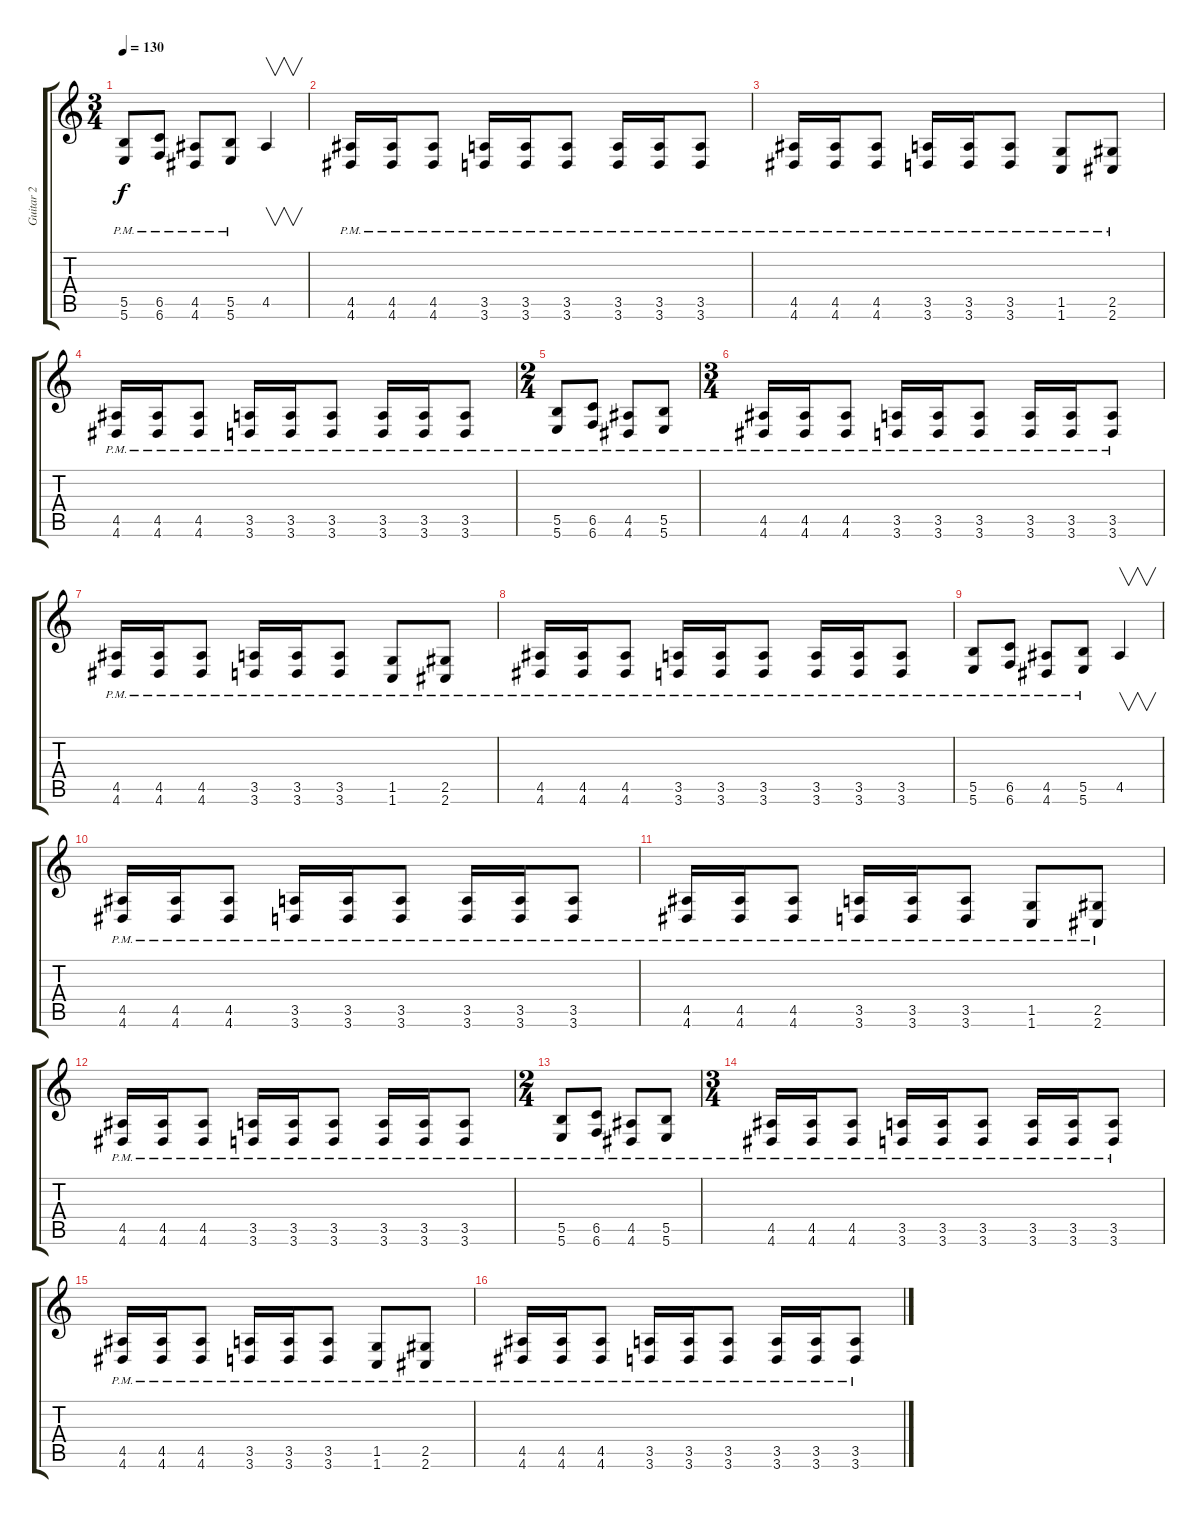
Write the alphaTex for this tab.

\track ("Guitar 2" "Guitar 2") {instrument distortionguitar}
\staff {score tabs}
\tuning (Db4 Ab3 E3 B2 Gb2 B1) {hide}
\ts (3 4)
\tempo 130
\clef g2
\ks c
(5.5{pm} 5.6{pm}).8{dy f} (6.5{pm} 6.6{pm}).8 (4.5{pm} 4.6{pm}).8 (5.5{pm} 5.6{pm}).8 4.5.4{v instrument guitarharmonics} |
(4.5{pm} 4.6{pm}).16{instrument distortionguitar} (4.5{pm} 4.6{pm}).16 (4.5{pm} 4.6{pm}).8 (3.5{pm} 3.6{pm}).16 (3.5{pm} 3.6{pm}).16 (3.5{pm} 3.6{pm}).8 (3.5{pm} 3.6{pm}).16 (3.5{pm} 3.6{pm}).16 (3.5{pm} 3.6{pm}).8 |
(4.5{pm} 4.6{pm}).16 (4.5{pm} 4.6{pm}).16 (4.5{pm} 4.6{pm}).8 (3.5{pm} 3.6{pm}).16 (3.5{pm} 3.6{pm}).16 (3.5{pm} 3.6{pm}).8 (1.5{pm} 1.6{pm}).8 (2.5{pm} 2.6{pm}).8 |
(4.5{pm} 4.6{pm}).16 (4.5{pm} 4.6{pm}).16 (4.5{pm} 4.6{pm}).8 (3.5{pm} 3.6{pm}).16 (3.5{pm} 3.6{pm}).16 (3.5{pm} 3.6{pm}).8 (3.5{pm} 3.6{pm}).16 (3.5{pm} 3.6{pm}).16 (3.5{pm} 3.6{pm}).8 |
\ts (2 4)
(5.5{pm} 5.6{pm}).8 (6.5{pm} 6.6{pm}).8 (4.5{pm} 4.6{pm}).8 (5.5{pm} 5.6{pm}).8 |
\ts (3 4)
(4.5{pm} 4.6{pm}).16 (4.5{pm} 4.6{pm}).16 (4.5{pm} 4.6{pm}).8 (3.5{pm} 3.6{pm}).16 (3.5{pm} 3.6{pm}).16 (3.5{pm} 3.6{pm}).8 (3.5{pm} 3.6{pm}).16 (3.5{pm} 3.6{pm}).16 (3.5{pm} 3.6{pm}).8 |
(4.5{pm} 4.6{pm}).16 (4.5{pm} 4.6{pm}).16 (4.5{pm} 4.6{pm}).8 (3.5{pm} 3.6{pm}).16 (3.5{pm} 3.6{pm}).16 (3.5{pm} 3.6{pm}).8 (1.5{pm} 1.6{pm}).8 (2.5{pm} 2.6{pm}).8 |
(4.5{pm} 4.6{pm}).16 (4.5{pm} 4.6{pm}).16 (4.5{pm} 4.6{pm}).8 (3.5{pm} 3.6{pm}).16 (3.5{pm} 3.6{pm}).16 (3.5{pm} 3.6{pm}).8 (3.5{pm} 3.6{pm}).16 (3.5{pm} 3.6{pm}).16 (3.5{pm} 3.6{pm}).8 |
(5.5{pm} 5.6{pm}).8 (6.5{pm} 6.6{pm}).8 (4.5{pm} 4.6{pm}).8 (5.5{pm} 5.6{pm}).8 4.5.4{v instrument guitarharmonics} |
(4.5{pm} 4.6{pm}).16{instrument distortionguitar} (4.5{pm} 4.6{pm}).16 (4.5{pm} 4.6{pm}).8 (3.5{pm} 3.6{pm}).16 (3.5{pm} 3.6{pm}).16 (3.5{pm} 3.6{pm}).8 (3.5{pm} 3.6{pm}).16 (3.5{pm} 3.6{pm}).16 (3.5{pm} 3.6{pm}).8 |
(4.5{pm} 4.6{pm}).16 (4.5{pm} 4.6{pm}).16 (4.5{pm} 4.6{pm}).8 (3.5{pm} 3.6{pm}).16 (3.5{pm} 3.6{pm}).16 (3.5{pm} 3.6{pm}).8 (1.5{pm} 1.6{pm}).8 (2.5{pm} 2.6{pm}).8 |
(4.5{pm} 4.6{pm}).16 (4.5{pm} 4.6{pm}).16 (4.5{pm} 4.6{pm}).8 (3.5{pm} 3.6{pm}).16 (3.5{pm} 3.6{pm}).16 (3.5{pm} 3.6{pm}).8 (3.5{pm} 3.6{pm}).16 (3.5{pm} 3.6{pm}).16 (3.5{pm} 3.6{pm}).8 |
\ts (2 4)
(5.5{pm} 5.6{pm}).8 (6.5{pm} 6.6{pm}).8 (4.5{pm} 4.6{pm}).8 (5.5{pm} 5.6{pm}).8 |
\ts (3 4)
(4.5{pm} 4.6{pm}).16 (4.5{pm} 4.6{pm}).16 (4.5{pm} 4.6{pm}).8 (3.5{pm} 3.6{pm}).16 (3.5{pm} 3.6{pm}).16 (3.5{pm} 3.6{pm}).8 (3.5{pm} 3.6{pm}).16 (3.5{pm} 3.6{pm}).16 (3.5{pm} 3.6{pm}).8 |
(4.5{pm} 4.6{pm}).16 (4.5{pm} 4.6{pm}).16 (4.5{pm} 4.6{pm}).8 (3.5{pm} 3.6{pm}).16 (3.5{pm} 3.6{pm}).16 (3.5{pm} 3.6{pm}).8 (1.5{pm} 1.6{pm}).8 (2.5{pm} 2.6{pm}).8 |
(4.5{pm} 4.6{pm}).16 (4.5{pm} 4.6{pm}).16 (4.5{pm} 4.6{pm}).8 (3.5{pm} 3.6{pm}).16 (3.5{pm} 3.6{pm}).16 (3.5{pm} 3.6{pm}).8 (3.5{pm} 3.6{pm}).16 (3.5{pm} 3.6{pm}).16 (3.5{pm} 3.6{pm}).8
